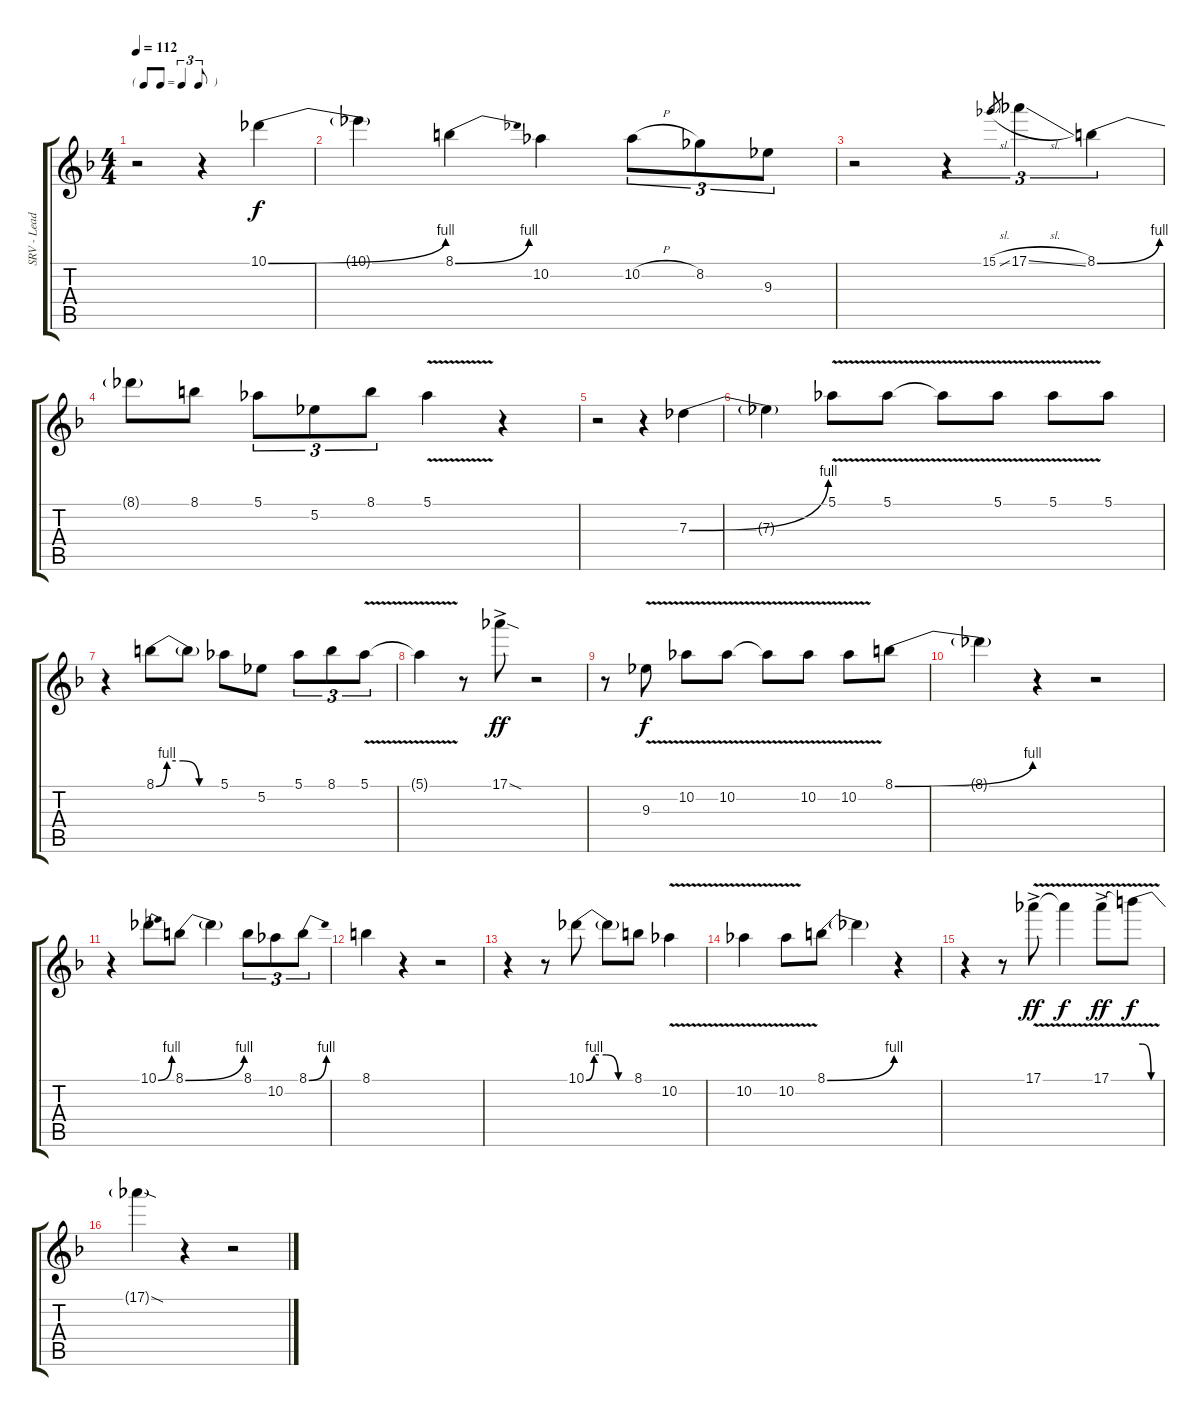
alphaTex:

\track ("SRV - Lead Guitar" "SRV - Lead") {instrument distortionguitar}
\staff {score tabs}
\tuning (Eb4 Bb3 Gb3 Db3 Ab2 Eb2) {hide}
\ts (4 4)
\tf triplet8th
\tempo 112
\clef g2
\ks f
r.2{dy f} r.4 10.1{be (bend 0 0 60 4)}.4 |
10.1{t}.4 8.1{be (bend 0 0 60 4)}.4 10.2.4 10.2{h}.8{tu (3 2)} 8.2.8{tu (3 2)} 9.3.8{tu (3 2)} |
r.2 r.4{tu (3 2)} 15.1{sl}.8{gr} 17.1{sl}.4{tu (3 2)} 8.1{be (bend 0 0 60 4)}.4{tu (3 2)} |
8.1{t}.8 8.1.8 5.1.8{tu (3 2)} 5.2.8{tu (3 2)} 8.1.8{tu (3 2)} 5.1{v}.4 r.4 |
r.2 r.4 7.3{be (bend 0 0 60 4)}.4 |
7.3{t}.4 5.1{v}.8 5.1{v}.8 5.1{v t}.8 5.1{v}.8 5.1{v}.8 5.1.8 |
r.4 8.1{be (custom 0 0 10 4 25 4 40 0 60 0)}.8 8.1{t}.8 5.1.8 5.2.8 5.1.8{tu (3 2)} 8.1.8{tu (3 2)} 5.1{v}.8{tu (3 2)} |
5.1{v t}.4 r.8 17.1{sod ac}.8{dy ff} r.2 |
r.8 9.3{v}.8{dy f} 10.2{v}.8 10.2{v}.8 10.2{v t}.8 10.2{v}.8 10.2{v}.8 8.1{be (bend 0 0 60 4)}.8 |
8.1{t}.4 r.4 r.2 |
r.4 10.1{be (bend 0 0 60 4)}.8 8.1{be (bend 0 0 60 4)}.8 8.1{t}.4 8.1.8{tu (3 2)} 10.2.8{tu (3 2)} 8.1{be (bend 0 0 60 4)}.8{tu (3 2)} |
8.1.4 r.4 r.2 |
r.4 r.8 10.1{be (custom 0 0 10 4 25 4 40 0 60 0)}.8 10.1{t}.8 8.1.8 10.2{v}.4 |
10.2{v}.4 10.2{v}.8 8.1{be (bend 0 0 60 4)}.8 8.1{t}.4 r.4 |
r.4 r.8 17.1{v ac}.8{dy ff} 17.1{v t}.4{dy f} 17.1{v ac}.8{dy ff} 17.1{be (custom 0 6 20 6 40 0 60 0) t}.8{dy f} |
17.1{sod t}.4 r.4 r.2
